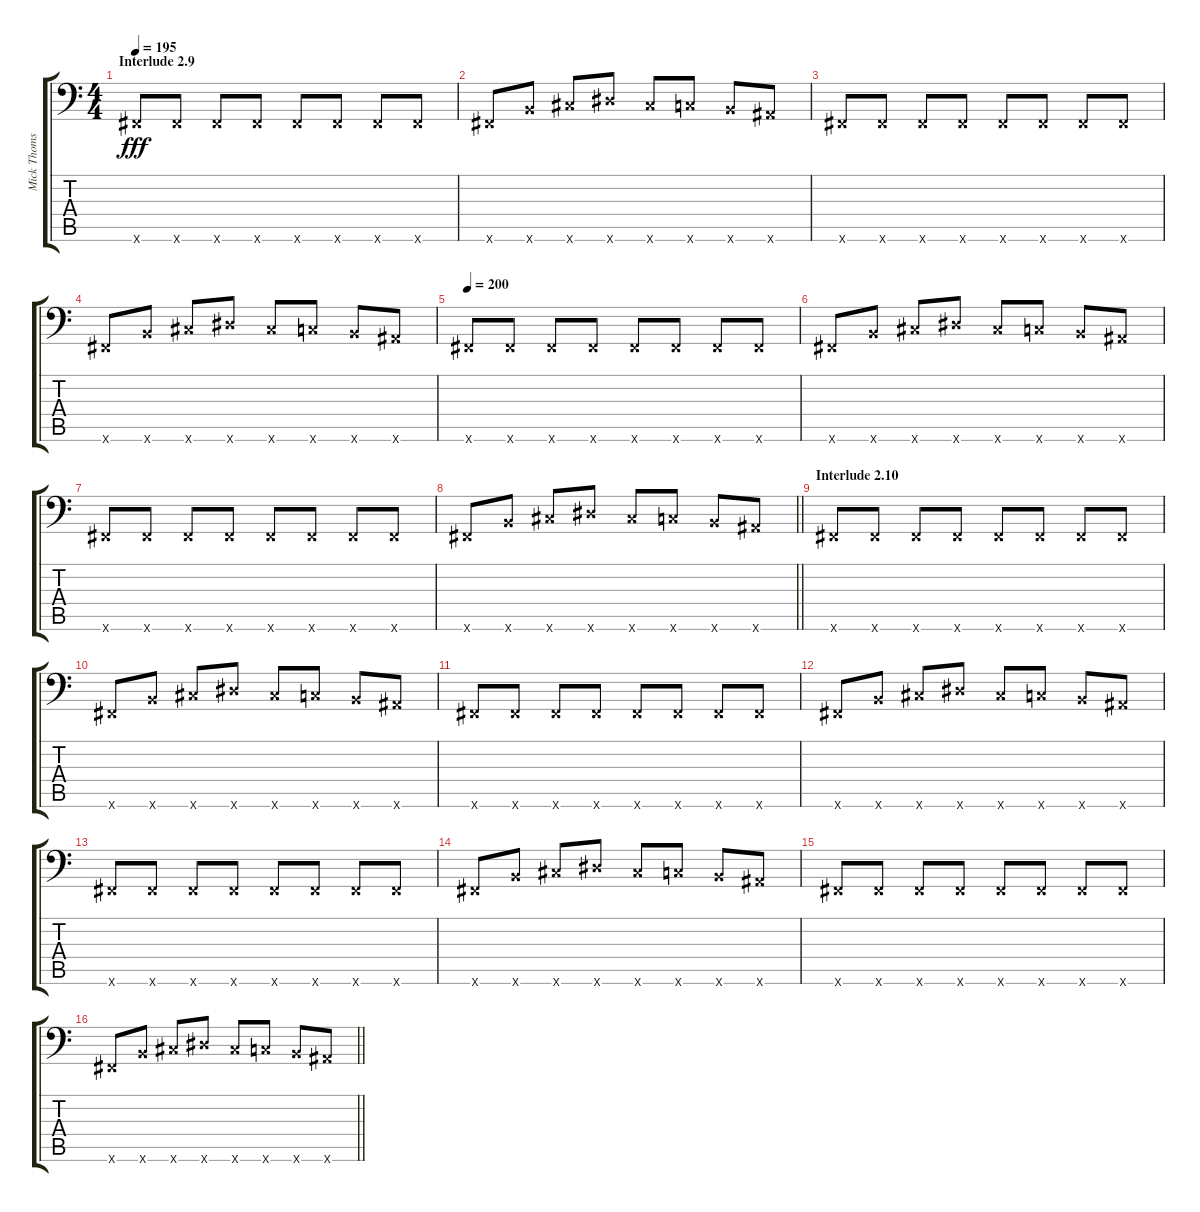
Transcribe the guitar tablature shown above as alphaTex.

\track ("Mick Thomson" "Mick Thoms") {instrument distortionguitar}
\staff {score tabs}
\tuning (Db4 Ab3 E3 B2 Gb2 Gb1) {hide}
\ts (4 4)
\section ("" "Interlude 2.9")
\tempo 195
\clef f4
\ks c
0.6{x}.8{dy fff} 0.6{x}.8 0.6{x}.8 0.6{x}.8 0.6{x}.8 0.6{x}.8 0.6{x}.8 0.6{x}.8 |
0.6{x}.8 5.6{x}.8 7.6{x}.8 9.6{x}.8 7.6{x}.8 6.6{x}.8 5.6{x}.8 4.6{x}.8 |
0.6{x}.8 0.6{x}.8 0.6{x}.8 0.6{x}.8 0.6{x}.8 0.6{x}.8 0.6{x}.8 0.6{x}.8 |
0.6{x}.8 5.6{x}.8 7.6{x}.8 9.6{x}.8 7.6{x}.8 6.6{x}.8 5.6{x}.8 4.6{x}.8 |
\tempo 200
0.6{x}.8 0.6{x}.8 0.6{x}.8 0.6{x}.8 0.6{x}.8 0.6{x}.8 0.6{x}.8 0.6{x}.8 |
0.6{x}.8 5.6{x}.8 7.6{x}.8 9.6{x}.8 7.6{x}.8 6.6{x}.8 5.6{x}.8 4.6{x}.8 |
0.6{x}.8 0.6{x}.8 0.6{x}.8 0.6{x}.8 0.6{x}.8 0.6{x}.8 0.6{x}.8 0.6{x}.8 |
\barLineRight lightlight
0.6{x}.8 5.6{x}.8 7.6{x}.8 9.6{x}.8 7.6{x}.8 6.6{x}.8 5.6{x}.8 4.6{x}.8 |
\section ("" "Interlude 2.10")
0.6{x}.8 0.6{x}.8 0.6{x}.8 0.6{x}.8 0.6{x}.8 0.6{x}.8 0.6{x}.8 0.6{x}.8 |
0.6{x}.8 5.6{x}.8 7.6{x}.8 9.6{x}.8 7.6{x}.8 6.6{x}.8 5.6{x}.8 4.6{x}.8 |
0.6{x}.8 0.6{x}.8 0.6{x}.8 0.6{x}.8 0.6{x}.8 0.6{x}.8 0.6{x}.8 0.6{x}.8 |
0.6{x}.8 5.6{x}.8 7.6{x}.8 9.6{x}.8 7.6{x}.8 6.6{x}.8 5.6{x}.8 4.6{x}.8 |
0.6{x}.8 0.6{x}.8 0.6{x}.8 0.6{x}.8 0.6{x}.8 0.6{x}.8 0.6{x}.8 0.6{x}.8 |
0.6{x}.8 5.6{x}.8 7.6{x}.8 9.6{x}.8 7.6{x}.8 6.6{x}.8 5.6{x}.8 4.6{x}.8 |
0.6{x}.8 0.6{x}.8 0.6{x}.8 0.6{x}.8 0.6{x}.8 0.6{x}.8 0.6{x}.8 0.6{x}.8 |
\barLineRight lightlight
0.6{x}.8 5.6{x}.8 7.6{x}.8 9.6{x}.8 7.6{x}.8 6.6{x}.8 5.6{x}.8 4.6{x}.8
